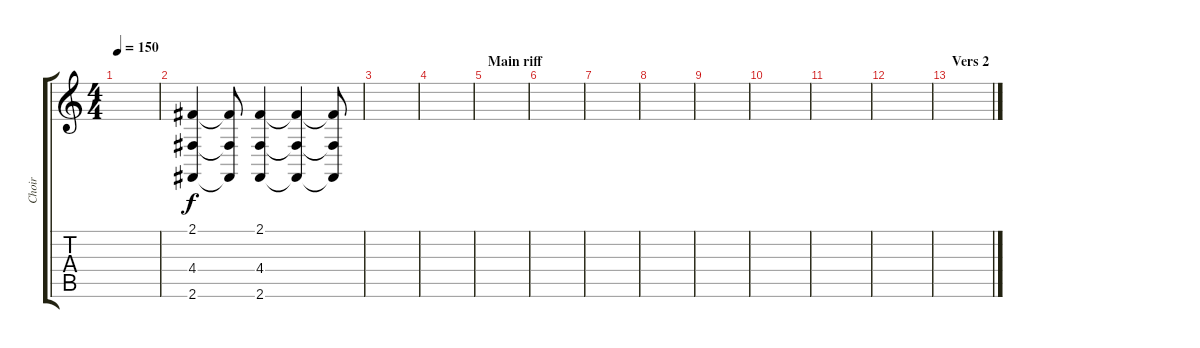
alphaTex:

\track ("Choir" "Choir") {instrument pad4choir}
\staff {score tabs}
\tuning (E4 B3 G3 D3 A2 E2) {hide}
\ts (4 4)
\tempo 150
\clef g2
\ks c
|
(2.1 4.4 2.6).4 (2.1{t} 4.4{t} 2.6{t}).8 (2.1 4.4 2.6).4 (2.1{t} 4.4{t} 2.6{t}).4 (2.1{t} 4.4{t} 2.6{t}).8 |
|
|
\section ("" "Main riff")
|
|
|
|
|
|
|
|
\section ("" "Vers 2")
